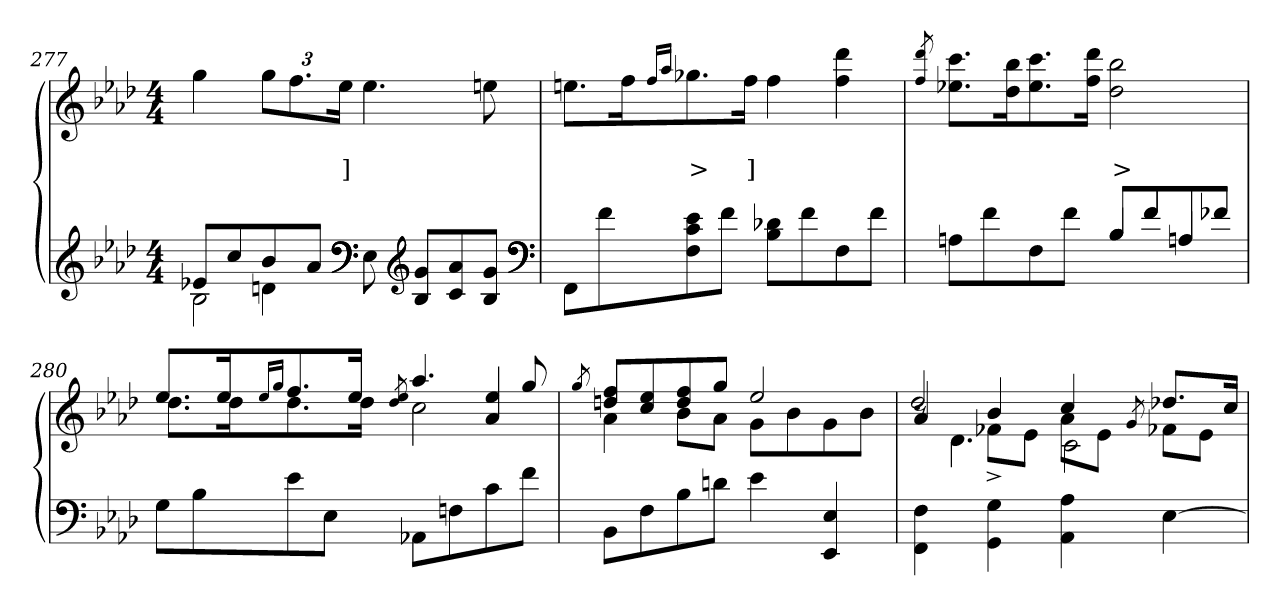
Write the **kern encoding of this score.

**kern	**kern	**text	**text
*part2	*part1	*part1	*part1
*staff2	*staff1	*staff1	*staff1
*clefG2	*clefG2	*	*
*k[b-e-a-d-]	*k[b-e-a-d-]	*	*
*M4/4	*M4/4	*	*
=277	=277	=277	=277
*^	*	*	*
*	*^	*	*	*
8e-XL	2B-	4ryy	4gg	.	.
8cc	.	.	.	.	.
8b-	.	4dn\	12ggL	.	.
.	.	.	12.ff	.	.
8a-J	.	.	.	.	.
.	.	.	24ee-Jk	.	]
*clefF4	*	*	*	*	*
8ryy	8E-	2ryy	4.ee-	.	.
*clefG2	*	*	*	*	*
8g 8B-L	4.ryy	.	.	.	.
8a- 8c	.	.	.	.	.
8g 8B-J	.	.	8een	.	.
*v	*v	*v	*	*	*
*clefF4	*	*	*
=278	=278	=278	=278
8FFL	8.eenL	.	.
8f	.	.	.
.	16ff	.	.
.	16qqff/L	.	.
.	16qqaa-/J	.	.
8e- 8c 8F	8.gg-X	.	>
8fJ	.	.	.
.	16ffJk	.	]
8d-X 8B-L	4ff	.	.
8f	.	.	.
8F	4ddd- 4ff	.	.
8fJ	.	.	.
=279	=279	=279	=279
.	8qddd-/ 8qff/	.	.
*^	*	*	*
*	*^	*	*	*
2ryy	8ryy	8AnL	8.ccc 8.ee-XL	.	.
.	16ryy@	8f	.	.	.
.	16ryy@	.	16bb- 16dd-	.	.
.	8ryy@	8F	8.ccc 8.ee-	.	.
.	16ryy@	8fJ	.	.	.
.	16ryy@	.	16ddd- 16ffJk	.	.
4B-	8ryy@	8B-L	2bb- 2dd-	.	>
.	4f/	8f	.	.	.
4An	.	8A	.	.	.
.	8ryy	8f-XJ	.	.	.
*v	*v	*v	*	*	*
=280	=280	=280	=280
*	*^	*	*
*	*	*^	*	*
8GL	8.ee-L	8.dd-L	2.ryy	.	.
8B-	.	.	.	.	.
.	16ee-	16dd-	.	.	.
.	16qqee-/L	.	.	.	.
.	16qqgg/J	.	.	.	.
8e-	8.ff	8.dd-	.	.	.
8E-J	.	.	.	.	.
.	16ee-Jk	16dd-Jk	.	.	.
.	8qee-/ 8qdd-/	.	.	.	.
8AA-XL	4.aa-	2cc	.	.	.
8Fn	.	.	.	.	.
8c	.	.	4ee-/ 4a-/	.	.
8fJ	8gg	.	.	.	.
*	*v	*v	*v	*	*
=281	=281	=281	=281
.	8qgg/	.	.
*	*^	*	*
8BB-L	8ff 8ddnL	4a-	.	.
8F	8ee- 8cc	.	.	.
8B-	8ff 8dd	8b-L	.	.
8dnJ	8ggJ	8a-J	.	.
4e-	2ee-	8gL	.	.
.	.	8b-	.	.
4E- 4EE-	.	8g	.	.
.	.	8b-J	.	.
=282	=282	=282	=282	=282
*	*^	*^	*	*
4F\ 4FF\	4a-	2dd-/	8r	4ryy	.	.
.	.	.	4.d-\	.	.	.
4G\ 4GG\	4b-	.	.	8f-^>\L	.	.
.	.	.	.	8e-\J	.	.
4A- 4AA-	4cc	8a-L	2c\	2ryy	.	.
.	.	8e-J	.	.	.	.
.	8qg/	.	.	.	.	.
[4E-	8.dd-XL	8f-XL	.	.	.	.
.	.	8e-J	.	.	.	.
.	16ccJk	.	.	.	.	.
*	*v	*v	*v	*v	*	*
=	=	=	=
*-	*-	*-	*-
